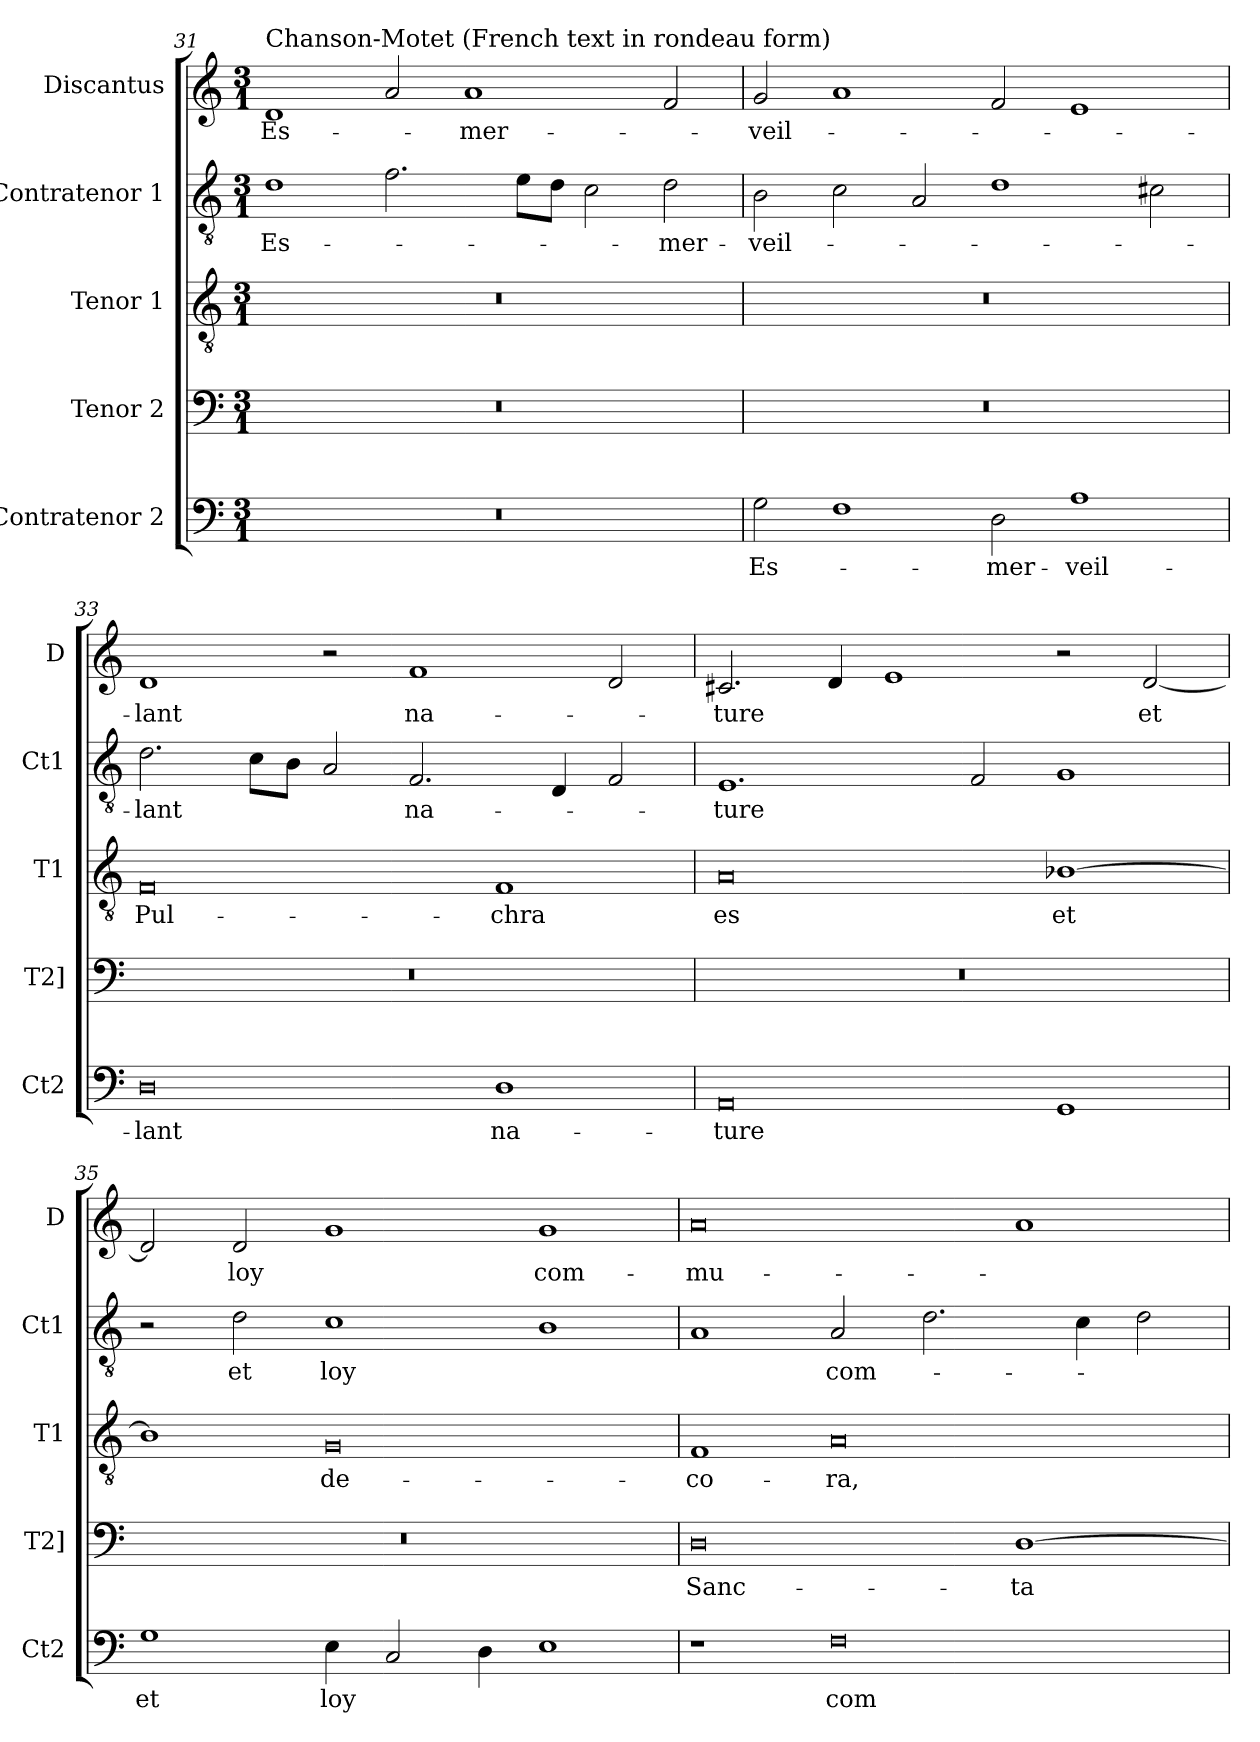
**kern	**text	**kern	**text	**kern	**text	**kern	**text	**kern	**text
*part5	*part5	*part4	*part4	*part3	*part3	*part2	*part2	*part1	*part1
*staff5	*staff5	*staff4	*staff4	*staff3	*staff3	*staff2	*staff2	*staff1	*staff1
*I"Contratenor 2	*	*I"Tenor 2	*	*I"Tenor 1	*	*I"Contratenor 1	*	*I"Discantus	*
*I'Ct2	*	*I'T2]	*	*I'T1	*	*I'Ct1	*	*I'D	*
!!LO:LB:g=z
*clefF4	*	*clefF4	*	*clefGv2	*	*clefGv2	*	*clefG2	*
*k[]	*	*k[]	*	*k[]	*	*k[]	*	*k[]	*
*M3/1	*	*M3/1	*	*M3/1	*	*M3/1	*	*M3/1	*
=31	=31	=31	=31	=31	=31	=31	=31	=31	=31
!	!	!	!	!	!	!	!	!LO:TX:a:t=Chanson-Motet (French text in rondeau form)	!
0.r	.	0.r	.	0.r	.	1d	Es-	1d	Es-
.	.	.	.	.	.	2.f	.	2a	.
.	.	.	.	.	.	.	.	1a	-mer-
.	.	.	.	.	.	8eL	.	.	.
.	.	.	.	.	.	8dJ	.	.	.
.	.	.	.	.	.	2c	.	.	.
.	.	.	.	.	.	2d	-mer-	2f	.
=32	=32	=32	=32	=32	=32	=32	=32	=32	=32
2G	Es-	0.r	.	0.r	.	2B	-veil-	2g	-veil-
1F	.	.	.	.	.	2c	.	1a	.
.	.	.	.	.	.	2A	.	.	.
2D	-mer-	.	.	.	.	1d	.	2f	.
1A	-veil-	.	.	.	.	.	.	1e	.
.	.	.	.	.	.	2c#X	.	.	.
=33	=33	=33	=33	=33	=33	=33	=33	=33	=33
0D	-lant	0.r	.	0F	Pul-	2.d	-lant	1d	-lant
.	.	.	.	.	.	8cL	.	.	.
.	.	.	.	.	.	8BJ	.	.	.
.	.	.	.	.	.	2A	.	2r	.
.	.	.	.	.	.	2.F	na-	1f	na-
1D	na-	.	.	1F	-chra	.	.	.	.
.	.	.	.	.	.	4D	.	.	.
.	.	.	.	.	.	2F	.	2d	.
=34	=34	=34	=34	=34	=34	=34	=34	=34	=34
0AA	-ture	0.r	.	0A	es	1.E	-ture	2.c#X	-ture
.	.	.	.	.	.	.	.	4d	.
.	.	.	.	.	.	.	.	1e	.
.	.	.	.	.	.	2F	.	.	.
1GG	.	.	.	[1B-X	et	1G	.	2r	.
.	.	.	.	.	.	.	.	[2d	et
=35	=35	=35	=35	=35	=35	=35	=35	=35	=35
1G	et	0.r	.	1B-]	.	2r	.	2d]	.
.	.	.	.	.	.	2d	et	2d	loy
4E	loy	.	.	0G	de-	1c	loy	1g	.
2C	.	.	.	.	.	.	.	.	.
4D	.	.	.	.	.	.	.	.	.
1E	.	.	.	.	.	1B	.	1g	com-
=36	=36	=36	=36	=36	=36	=36	=36	=36	=36
1r	.	0D	Sanc-	1F	-co-	1A	.	0a	-mu-
0F	com-	.	.	0A	-ra,	2A	com-	.	.
.	.	.	.	.	.	2.d	.	.	.
.	.	[1D	-ta	.	.	.	.	1a	.
.	.	.	.	.	.	4c	.	.	.
.	.	.	.	.	.	2d	.	.	.
=	=	=	=	=	=	=	=	=	=
*-	*-	*-	*-	*-	*-	*-	*-	*-	*-
